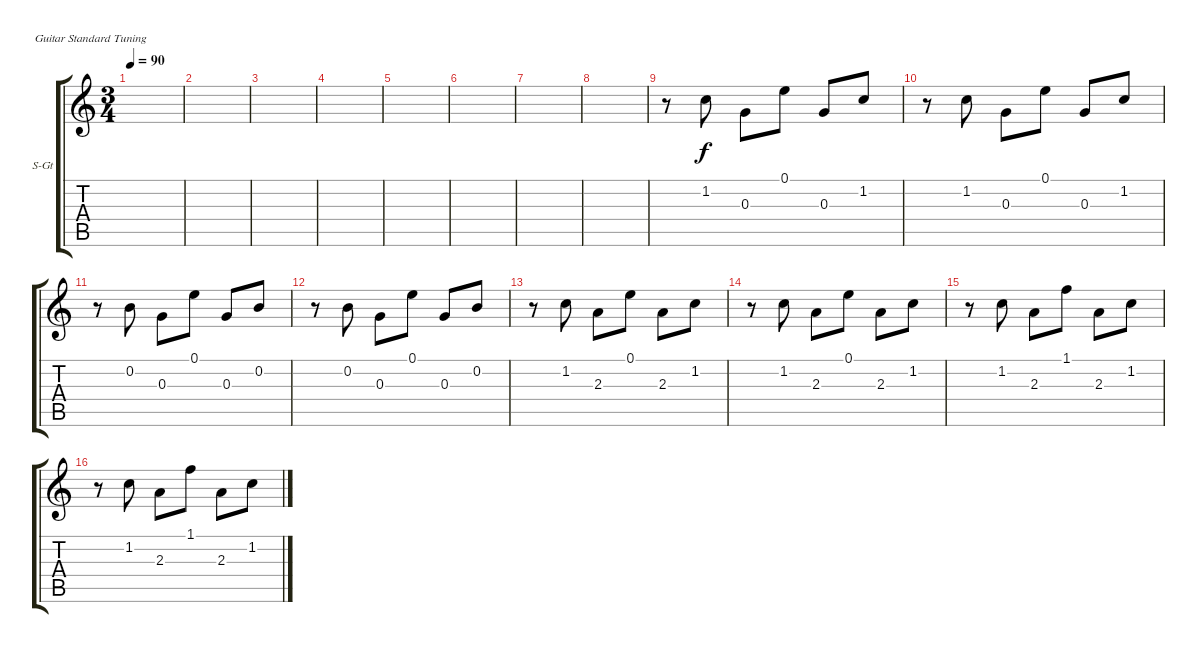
\defaultSystemsLayout 4
\bracketExtendMode groupsimilarinstruments
\firstSystemTrackNameOrientation horizontal
\otherSystemsTrackNameOrientation horizontal
\track ("Аня" "S-Gt") {instrument acousticguitarsteel}
\staff {score tabs}
\tuning (E4 B3 G3 D3 A2 E2)
\ts (3 4)
\tempo 90
\clef g2
\scale
0.485477
\ks c
|
\scale
0.257261 |
\scale
0.257261 |
\scale
0.333333 |
\scale
0.333333 |
\scale
0.333333 |
\scale
0.333333 |
\scale
0.333333 |
\scale
0.333333 r.8 1.2.8 0.3.8 0.1.8 0.3.8 1.2.8 |
\scale
0.333333 r.8 1.2.8 0.3.8 0.1.8 0.3.8 1.2.8 |
\scale
0.333333 r.8 0.2.8 0.3.8 0.1.8 0.3.8 0.2.8 |
\scale
0.333333 r.8 0.2.8 0.3.8 0.1.8 0.3.8 0.2.8 |
\scale
0.333333 r.8 1.2.8 2.3.8 0.1.8 2.3.8 1.2.8 |
\scale
0.333333 r.8 1.2.8 2.3.8 0.1.8 2.3.8 1.2.8 |
\scale
0.333333 r.8 1.2.8 2.3.8 1.1.8 2.3.8 1.2.8 |
\scale
0.333333 r.8 1.2.8 2.3.8 1.1.8 2.3.8 1.2.8
